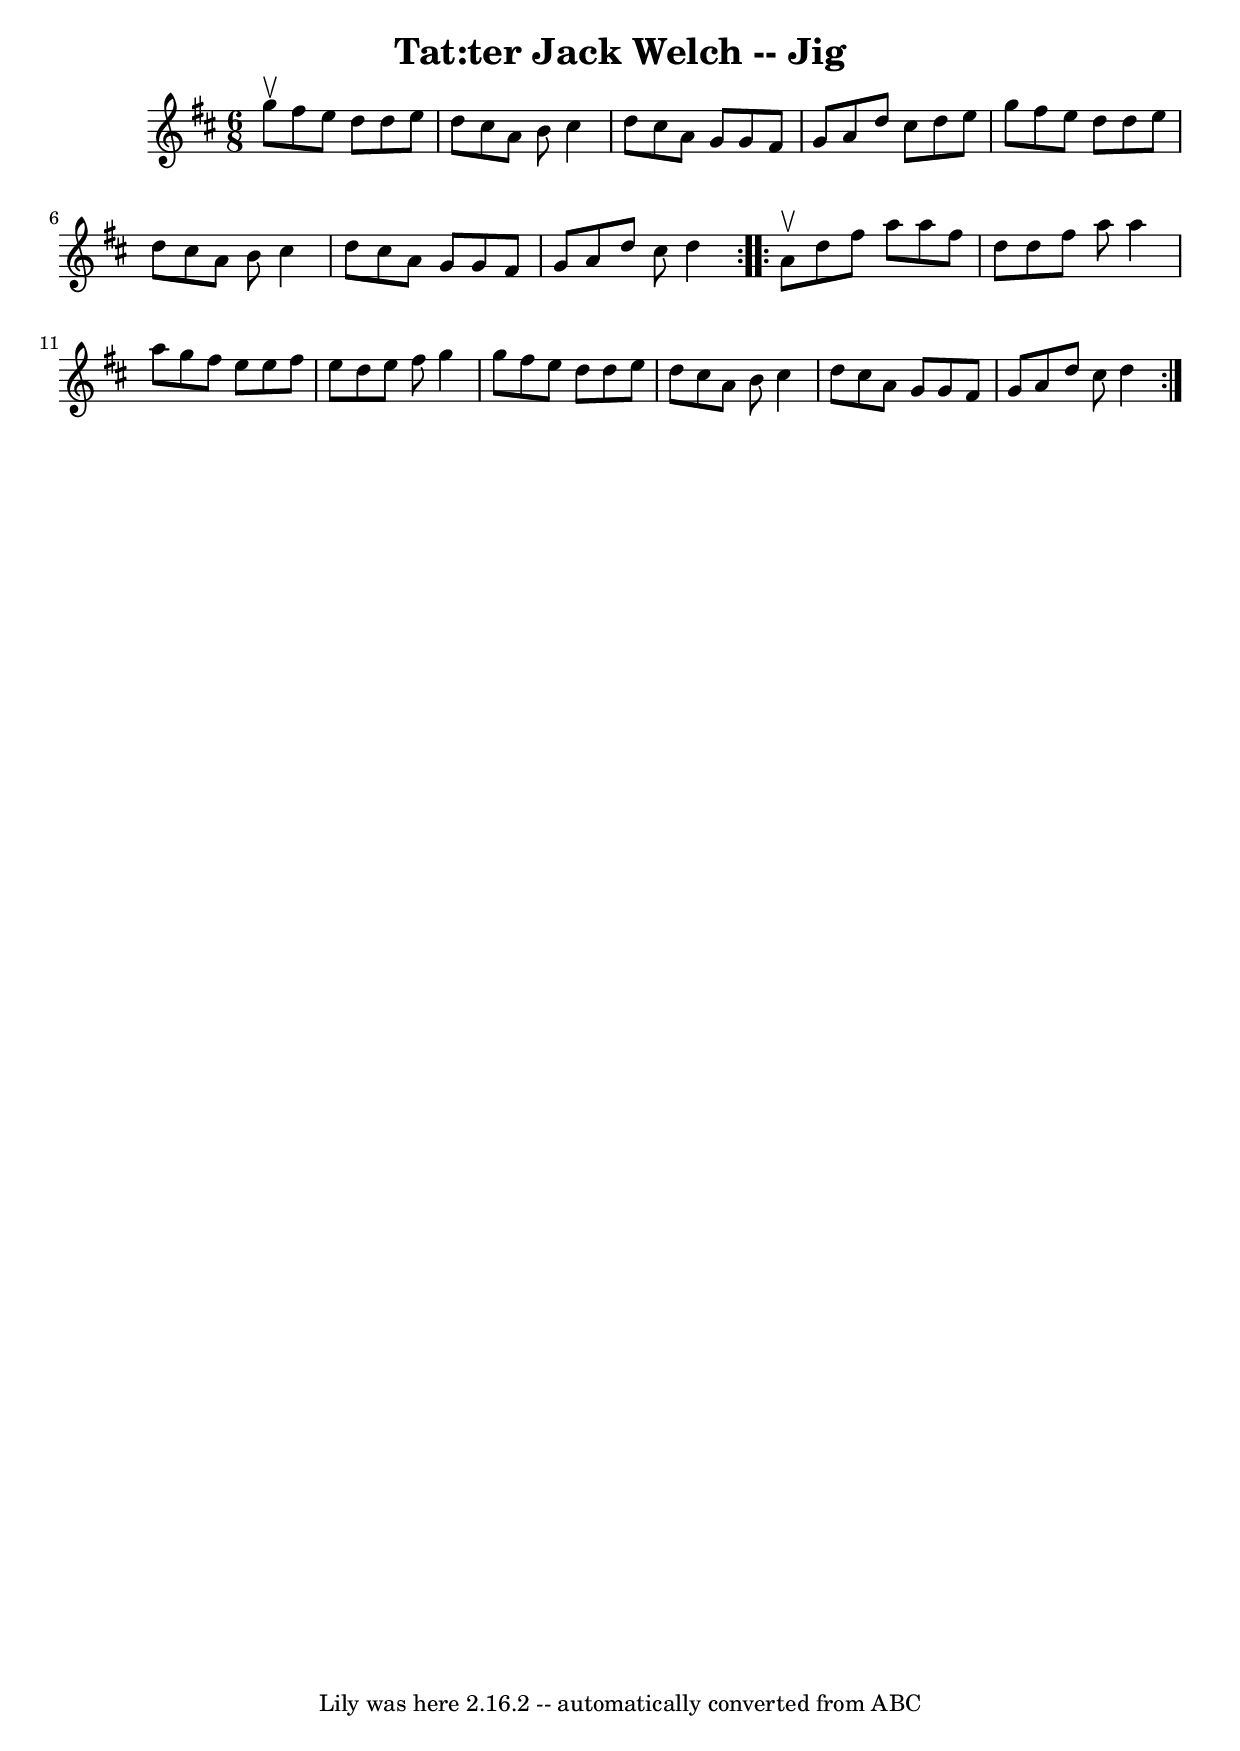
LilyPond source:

\version "2.7.40"
\include "Mammoth.ily"
\header {
	%% book = "Ryan's Mammoth Collection"
	crossRefNumber = "1"
	footnotes = "\\\\91 481"
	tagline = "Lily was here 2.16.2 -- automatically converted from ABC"
	title = "Tat:ter Jack Welch -- Jig"
}
voicedefault =  {


\repeat volta 2 {
\time 6/8 \key d \major g''8^\upbow |
 fis''8 e''8 d''8    
d''8 e''8 d''8    |
 cis''8 a'8 b'8 cis''4 d''8    
|
 cis''8 a'8 g'8 g'8 fis'8 g'8    |
 a'8    
d''8 cis''8 d''8 e''8 g''8    |
 fis''8 e''8 d''8   
 d''8 e''8 d''8    |
 cis''8 a'8 b'8 cis''4 d''8    
|
 cis''8 a'8 g'8 g'8 fis'8 g'8    |
 a'8    
d''8 cis''8 d''4  }     \repeat volta 2 { a'8^\upbow |
 d''8 
 fis''8 a''8 a''8 fis''8 d''8    |
 d''8 fis''8    
a''8 a''4 a''8    |
 g''8 fis''8 e''8 e''8 fis''8    
e''8    |
 d''8 e''8 fis''8 g''4 g''8    |
     
fis''8 e''8 d''8 d''8 e''8 d''8    |
 cis''8 a'8    
b'8 cis''4 d''8    |
 cis''8 a'8 g'8 g'8 fis'8 g'8 
   |
 a'8 d''8 cis''8 d''4  }   
}

\score{
    <<

	\context Staff="default"
	{
	    \voicedefault 
	}

    >>
	\layout {
	}
	\midi {}
}
